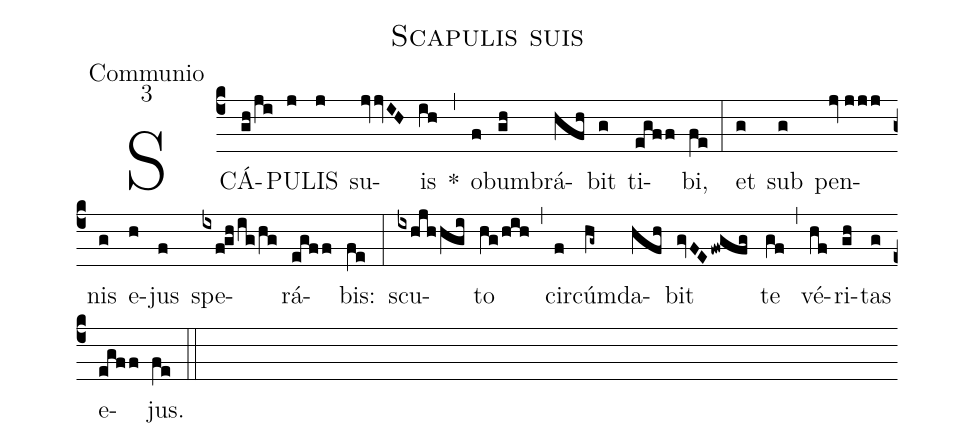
name:Scapulis suis;
office-part:Communio;
mode:3;
%%
(c4) SCÁ(gh/ji)PU(j)LIS(j) su(jvvIH)is(ih) *(,) o(f)bum(gh)brá(hfh)bit(g) ti(egff)bi,(fe) (:) et(g) sub(g) pen(jv//jjj)nis(g) e(h)jus(f) spe(ixf!gh/ig/hg)rá(egff)bis:(fe) (:) scu(ixhjhhgi)to(hg/hih) (,) cir(f)cúm(hg~)da(hfh)bit(gvFEfwgfg) te(gf) (,) vé(hf)ri(gh)tas(g) e(egff)jus.(fe) (::)
